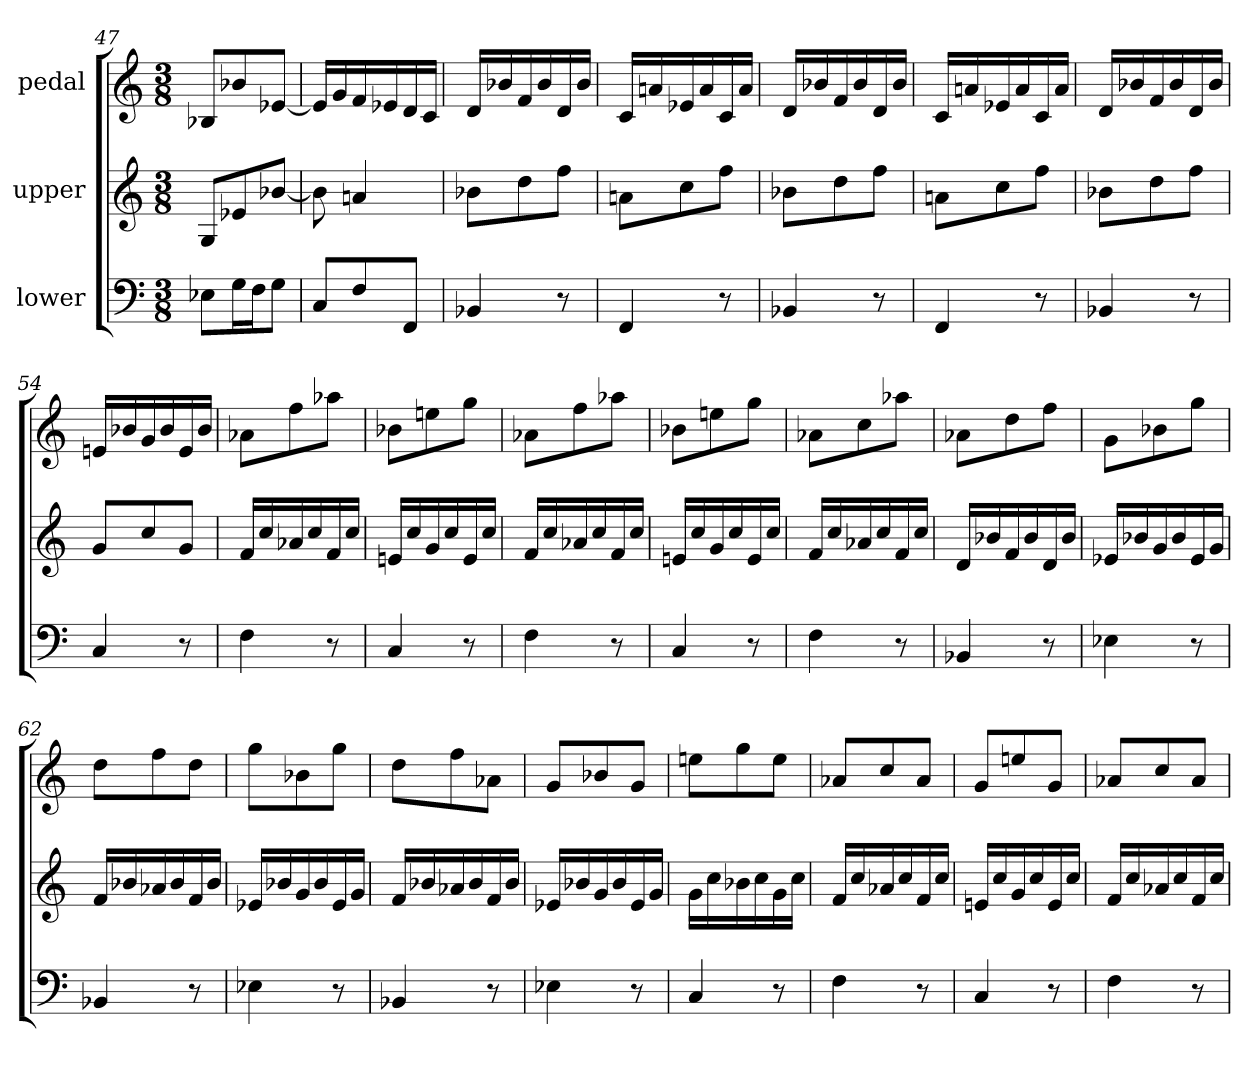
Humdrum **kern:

**kern	**kern	**kern
*part3	*part2	*part1
*staff3	*staff2	*staff1
*I"lower	*I"upper	*I"pedal
*clefF4	*clefG2	*clefG2
*M3/8	*M3/8	*M3/8
=47	=47	=47
8E-\L	8G/L	8B-/L
16G\L	8e-/	8b-/
16F\J	.	.
8G\J	[8b-/J	[8e-/J
=48	=48	=48
8C/L	8b-\]	16e-/LL]
.	.	16g/
8F/	4an/	16f/
.	.	16e-/
8FF/J	.	16d/
.	.	16c/JJ
=49	=49	=49
4BB-/	8b-\L	16d/LL
.	.	16b-/
.	8dd\	16f/
.	.	16b-/
8r	8ff\J	16d/
.	.	16b-/JJ
=50	=50	=50
4FF/	8an\L	16c/LL
.	.	16an/
.	8cc\	16e-/
.	.	16a/
8r	8ff\J	16c/
.	.	16a/JJ
=51	=51	=51
4BB-/	8b-\L	16d/LL
.	.	16b-/
.	8dd\	16f/
.	.	16b-/
8r	8ff\J	16d/
.	.	16b-/JJ
!!LO:LB:g=z
=52	=52	=52
4FF/	8an\L	16c/LL
.	.	16an/
.	8cc\	16e-/
.	.	16a/
8r	8ff\J	16c/
.	.	16a/JJ
=53	=53	=53
4BB-/	8b-\L	16d/LL
.	.	16b-/
.	8dd\	16f/
.	.	16b-/
8r	8ff\J	16d/
.	.	16b-/JJ
=54	=54	=54
4C/	8g/L	16en/LL
.	.	16b-/
.	8cc/	16g/
.	.	16b-/
8r	8g/J	16e/
.	.	16b-/JJ
=55	=55	=55
4F\	16f/LL	8a-\L
.	16cc/	.
.	16a-/	8ff\
.	16cc/	.
8r	16f/	8aa-\J
.	16cc/JJ	.
=56	=56	=56
4C/	16en/LL	8b-\L
.	16cc/	.
.	16g/	8een\
.	16cc/	.
8r	16e/	8gg\J
.	16cc/JJ	.
=57	=57	=57
4F\	16f/LL	8a-\L
.	16cc/	.
.	16a-/	8ff\
.	16cc/	.
8r	16f/	8aa-\J
.	16cc/JJ	.
!!LO:LB:g=z
=58	=58	=58
4C/	16en/LL	8b-\L
.	16cc/	.
.	16g/	8een\
.	16cc/	.
8r	16e/	8gg\J
.	16cc/JJ	.
=59	=59	=59
4F\	16f/LL	8a-\L
.	16cc/	.
.	16a-/	8cc\
.	16cc/	.
8r	16f/	8aa-\J
.	16cc/JJ	.
=60	=60	=60
4BB-/	16d/LL	8a-\L
.	16b-/	.
.	16f/	8dd\
.	16b-/	.
8r	16d/	8ff\J
.	16b-/JJ	.
=61	=61	=61
4E-\	16e-/LL	8g\L
.	16b-/	.
.	16g/	8b-\
.	16b-/	.
8r	16e-/	8gg\J
.	16g/JJ	.
=62	=62	=62
4BB-/	16f/LL	8dd\L
.	16b-/	.
.	16a-/	8ff\
.	16b-/	.
8r	16f/	8dd\J
.	16b-/JJ	.
=63	=63	=63
4E-\	16e-/LL	8gg\L
.	16b-/	.
.	16g/	8b-\
.	16b-/	.
8r	16e-/	8gg\J
.	16g/JJ	.
!!LO:PB:g=z
=64	=64	=64
4BB-/	16f/LL	8dd\L
.	16b-/	.
.	16a-/	8ff\
.	16b-/	.
8r	16f/	8a-\J
.	16b-/JJ	.
=65	=65	=65
4E-\	16e-/LL	8g/L
.	16b-/	.
.	16g/	8b-/
.	16b-/	.
8r	16e-/	8g/J
.	16g/JJ	.
=66	=66	=66
4C/	16g\LL	8een\L
.	16cc\	.
.	16b-\	8gg\
.	16cc\	.
8r	16g\	8ee\J
.	16cc\JJ	.
=67	=67	=67
4F\	16f/LL	8a-/L
.	16cc/	.
.	16a-/	8cc/
.	16cc/	.
8r	16f/	8a-/J
.	16cc/JJ	.
=68	=68	=68
4C/	16en/LL	8g/L
.	16cc/	.
.	16g/	8een/
.	16cc/	.
8r	16e/	8g/J
.	16cc/JJ	.
=69	=69	=69
4F\	16f/LL	8a-/L
.	16cc/	.
.	16a-/	8cc/
.	16cc/	.
8r	16f/	8a-/J
.	16cc/JJ	.
=	=	=
*-	*-	*-
